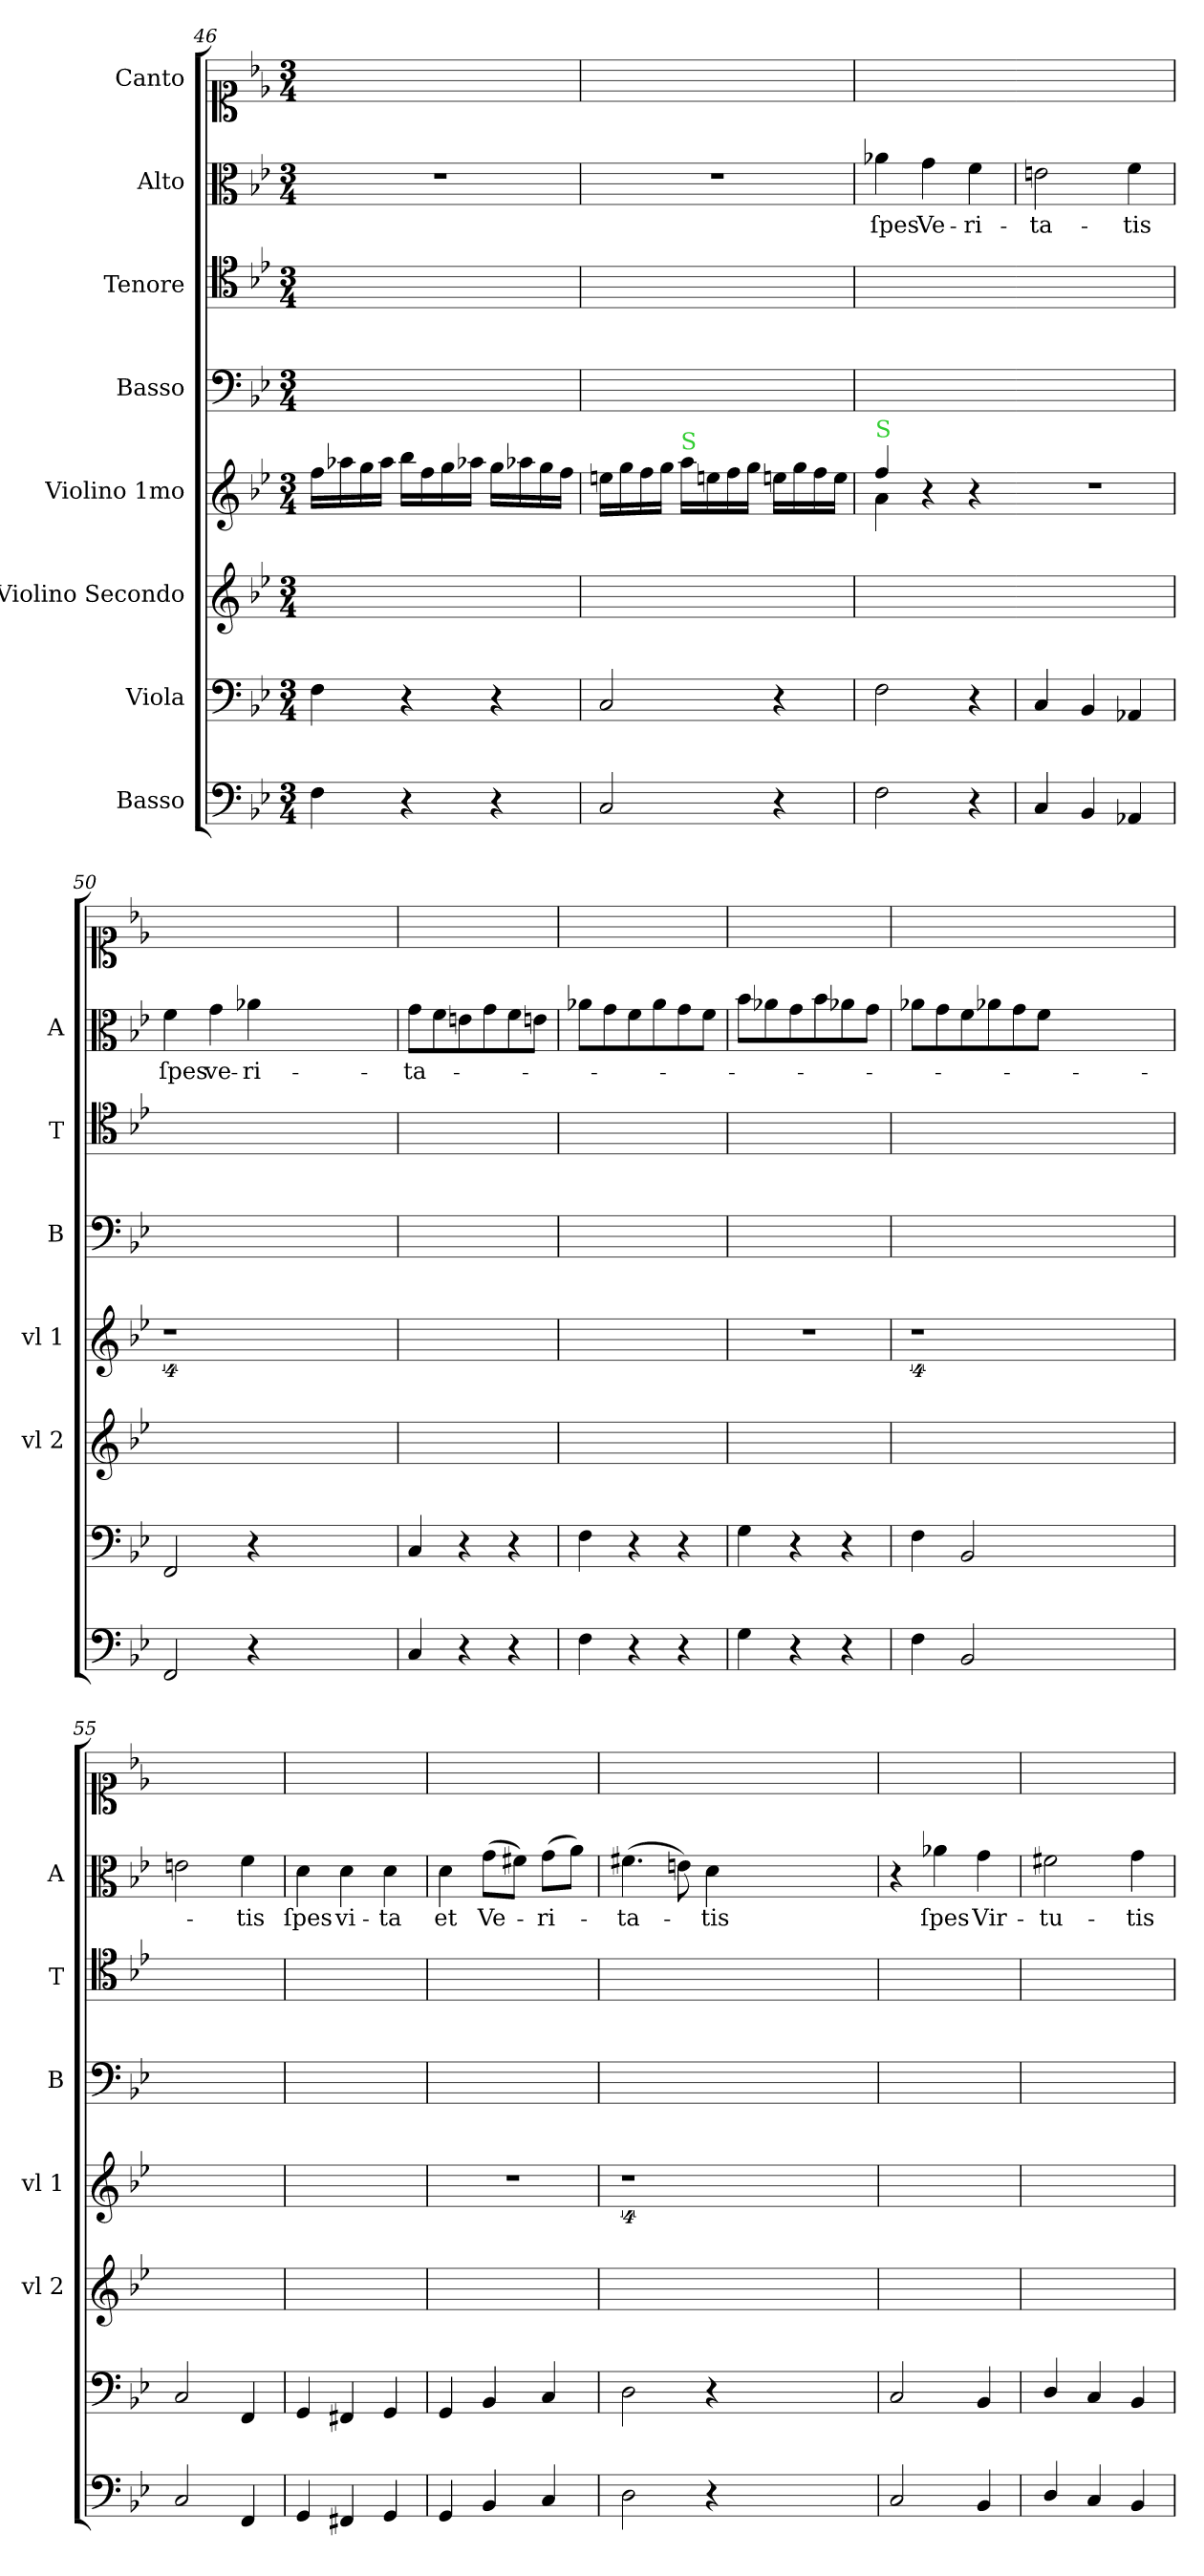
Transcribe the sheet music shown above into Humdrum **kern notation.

**kern	**kern	**kern	**kern	**kern	**kern	**kern	**text	**kern
*part8	*part7	*part6	*part5	*part4	*part3	*part2	*part2	*part1
*staff8	*staff7	*staff6	*staff5	*staff4	*staff3	*staff2	*staff2	*staff1
*I"Basso	*I"Viola	*I"Violino Secondo	*I"Violino 1mo	*I"Basso	*I"Tenore	*I"Alto	*	*I"Canto
*	*	*I'vl 2	*I'vl 1	*I'B	*I'T	*I'A	*	*
*clefF4	*clefF4	*clefG2	*clefG2	*clefF4	*clefC4	*clefC3	*	*clefC1
*k[b-e-]	*k[b-e-]	*k[b-e-]	*k[b-e-]	*k[b-e-]	*k[b-e-]	*k[b-e-]	*	*k[b-e-]
*M3/4	*M3/4	*M3/4	*M3/4	*M3/4	*M3/4	*M3/4	*	*M3/4
=46	=46	=46	=46	=46	=46	=46	=46	=46
4F\	4F\	2.ryy	16ff\LL	2.ryy	2.ryy	2.r	.	2.ryy
.	.	.	16aa-X\	.	.	.	.	.
.	.	.	16gg\	.	.	.	.	.
.	.	.	16aa-\JJ	.	.	.	.	.
4r	4r	.	16bb-\LL	.	.	.	.	.
.	.	.	16ff\	.	.	.	.	.
.	.	.	16gg\	.	.	.	.	.
.	.	.	16aa-X\JJ	.	.	.	.	.
4r	4r	.	16gg\LL	.	.	.	.	.
.	.	.	16aa-X\	.	.	.	.	.
.	.	.	16gg\	.	.	.	.	.
.	.	.	16ff\JJ	.	.	.	.	.
=47	=47	=47	=47	=47	=47	=47	=47	=47
2C/	2C/	2.ryy	16een\LL	2.ryy	2.ryy	2.r	.	2.ryy
.	.	.	16gg\	.	.	.	.	.
.	.	.	16ff\	.	.	.	.	.
.	.	.	16gg\JJ	.	.	.	.	.
!	!	!	!LO:TX:a:color=limegreen:t=S	!	!	!	!	!
.	.	.	16aa\LL	.	.	.	.	.
.	.	.	16een\	.	.	.	.	.
.	.	.	16ff\	.	.	.	.	.
.	.	.	16gg\JJ	.	.	.	.	.
4r	4r	.	16een\LL	.	.	.	.	.
.	.	.	16gg\	.	.	.	.	.
.	.	.	16ff\	.	.	.	.	.
.	.	.	16ee\JJ	.	.	.	.	.
=48	=48	=48	=48	=48	=48	=48	=48	=48
*	*	*	*^	*	*	*	*	*
!	!	!	!LO:TX:a:color=limegreen:t=S	!	!	!	!	!	!
2F\	2F\	2.ryy	4ff/	4a\	2.ryy	2.ryy	4a-X\	ſpes	2.ryy
.	.	.	4r	4ryy	.	.	4g\	Ve-	.
4r	4r	.	4r	4ryy	.	.	4f\	-ri-	.
*	*	*	*v	*v	*	*	*	*	*
=49	=49	=49	=49-	=49	=49	=49	=49	=49
4C/	4C/	2.ryy	2.r	2.ryy	2.ryy	2en\	-ta-	2.ryy
4BB-/	4BB-/	.	.	.	.	.	.	.
4AA-X/	4AA-X/	.	.	.	.	4f\	-tis	.
=50	=50	=50	=50	=50	=50	=50	=50	=50
2FF/	2FF/	2.ryy	4%9r	2.ryy	2.ryy	4f\	ſpes	2.ryy
.	.	.	.	.	.	4g\	ve-	.
4r	4r	.	.	.	.	4a-X\	-ri-	.
1.ryy	1.ryy	1.ryy	.	1.ryy	1.ryy	1.ryy	.	1.ryy
=51	=51	=51	=51	=51	=51	=51	=51	=51
4C/	4C/	2.ryy	2.ryy	2.ryy	2.ryy	8g\L	-ta-	2.ryy
.	.	.	.	.	.	8f\	.	.
4r	4r	.	.	.	.	8en\	.	.
.	.	.	.	.	.	8g\	.	.
4r	4r	.	.	.	.	8f\	.	.
.	.	.	.	.	.	8en\J	.	.
=52	=52	=52	=52	=52	=52	=52	=52	=52
4F\	4F\	2.ryy	2.ryy	2.ryy	2.ryy	8a-X\L	.	2.ryy
.	.	.	.	.	.	8g\	.	.
4r	4r	.	.	.	.	8f\	.	.
.	.	.	.	.	.	8a-\	.	.
4r	4r	.	.	.	.	8g\	.	.
.	.	.	.	.	.	8f\J	.	.
=53	=53	=53	=53	=53	=53	=53	=53	=53
4G\	4G\	2.ryy	2.r	2.ryy	2.ryy	8b-\L	.	2.ryy
.	.	.	.	.	.	8a-X\	.	.
4r	4r	.	.	.	.	8g\	.	.
.	.	.	.	.	.	8b-\	.	.
4r	4r	.	.	.	.	8a-X\	.	.
.	.	.	.	.	.	8g\J	.	.
=54	=54	=54	=54	=54	=54	=54	=54	=54
4F\	4F\	2.ryy	4%9r	2.ryy	2.ryy	8a-X\L	.	2.ryy
.	.	.	.	.	.	8g\	.	.
2BB-/	2BB-/	.	.	.	.	8f\	.	.
.	.	.	.	.	.	8a-X\	.	.
.	.	.	.	.	.	8g\	.	.
.	.	.	.	.	.	8f\J	.	.
1.ryy	1.ryy	1.ryy	.	1.ryy	1.ryy	1.ryy	.	1.ryy
=55	=55	=55	=55	=55	=55	=55	=55	=55
2C/	2C/	2.ryy	2.ryy	2.ryy	2.ryy	2en\	.	2.ryy
4FF/	4FF/	.	.	.	.	4f\	-tis	.
=56	=56	=56	=56	=56	=56	=56	=56	=56
4GG/	4GG/	2.ryy	2.ryy	2.ryy	2.ryy	4d\	ſpes	2.ryy
4FF#X/	4FF#X/	.	.	.	.	4d\	vi-	.
4GG/	4GG/	.	.	.	.	4d\	-ta	.
=57	=57	=57	=57	=57	=57	=57	=57	=57
4GG/	4GG/	2.ryy	2.r	2.ryy	2.ryy	4d\	et	2.ryy
4BB-/	4BB-/	.	.	.	.	(>8g\L	Ve-	.
.	.	.	.	.	.	8f#X\J)	.	.
4C/	4C/	.	.	.	.	(>8g\L	-ri-	.
.	.	.	.	.	.	8a\J)	.	.
=58	=58	=58	=58	=58	=58	=58	=58	=58
2D\	2D\	2.ryy	4%9r	2.ryy	2.ryy	(>4.f#X\	-ta-	2.ryy
.	.	.	.	.	.	8en\)	.	.
4r	4r	.	.	.	.	4d\	-tis	.
1.ryy	1.ryy	1.ryy	.	1.ryy	1.ryy	1.ryy	.	1.ryy
=59	=59	=59	=59	=59	=59	=59	=59	=59
2C/	2C/	2.ryy	2.ryy	2.ryy	2.ryy	4r	.	2.ryy
.	.	.	.	.	.	4a-X\	ſpes	.
4BB-/	4BB-/	.	.	.	.	4g\	Vir-	.
=60	=60	=60	=60	=60	=60	=60	=60	=60
4D/	4D/	2.ryy	2.ryy	2.ryy	2.ryy	2f#X\	-tu-	2.ryy
4C/	4C/	.	.	.	.	.	.	.
4BB-/	4BB-/	.	.	.	.	4g\	-tis	.
=	=	=	=	=	=	=	=	=
*-	*-	*-	*-	*-	*-	*-	*-	*-
